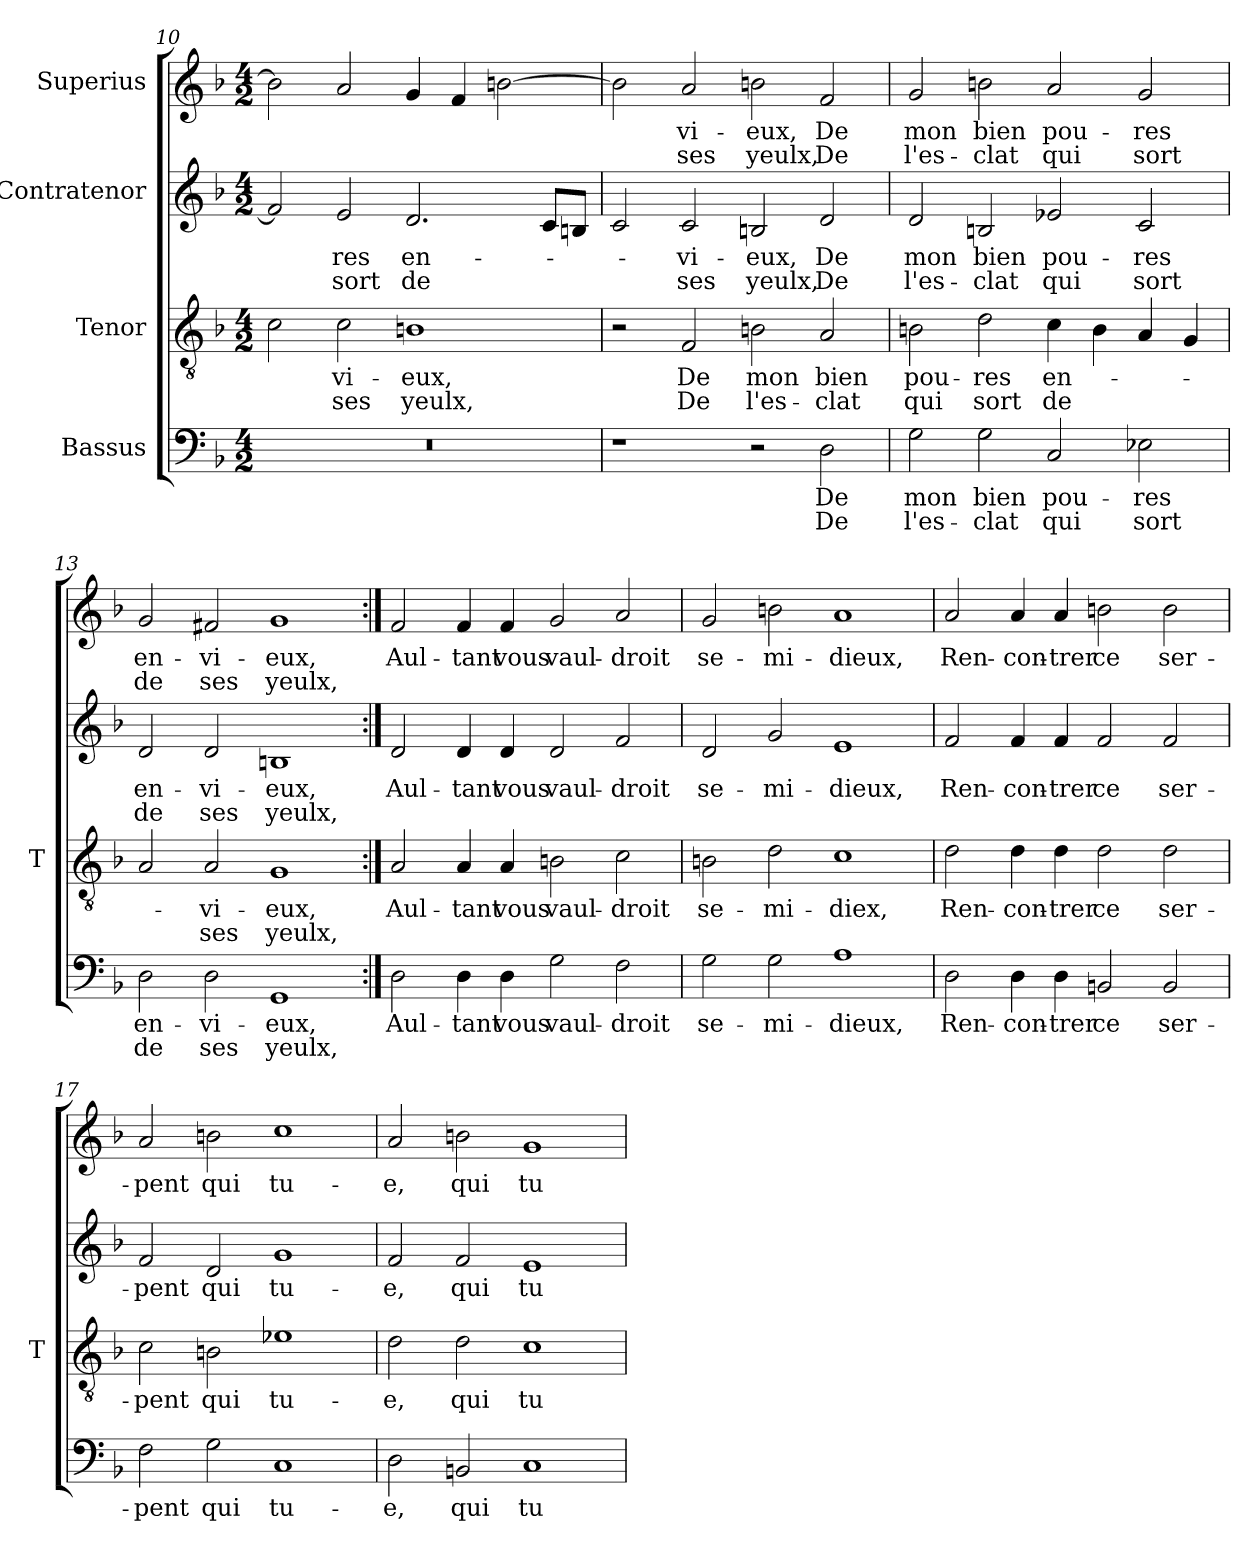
**kern	**text	**text	**kern	**text	**text	**kern	**text	**text	**kern	**text	**text
*part4	*part4	*part4	*part3	*part3	*part3	*part2	*part2	*part2	*part1	*part1	*part1
*staff4	*staff4	*staff4	*staff3	*staff3	*staff3	*staff2	*staff2	*staff2	*staff1	*staff1	*staff1
*I"Bassus	*	*	*I"Tenor	*	*	*I"Contratenor	*	*	*I"Superius	*	*
*	*	*	*I'T	*	*	*	*	*	*	*	*
*clefF4	*	*	*clefGv2	*	*	*clefG2	*	*	*clefG2	*	*
*k[b-]	*	*	*k[b-]	*	*	*k[b-]	*	*	*k[b-]	*	*
*M4/2	*	*	*M4/2	*	*	*M4/2	*	*	*M4/2	*	*
=10	=10	=10	=10	=10	=10	=10	=10	=10	=10	=10	=10
0r	.	.	2c	.	.	2f]	.	.	2b]	.	.
.	.	.	2c	vi-	-ses	2e	-res	-sort	2a	.	.
.	.	.	1B	-eux,	-yeulx,	2.d	en-	-de	4g	.	.
.	.	.	.	.	.	.	.	.	4f	.	.
.	.	.	.	.	.	.	.	.	[2b	.	.
.	.	.	.	.	.	8cL	.	.	.	.	.
.	.	.	.	.	.	8BJ	.	.	.	.	.
=11	=11	=11	=11	=11	=11	=11	=11	=11	=11	=11	=11
1r	.	.	2r	.	.	2c	.	.	2b]	.	.
.	.	.	2F	-De	-De	2c	vi-	-ses	2a	vi-	-ses
2r	.	.	2B	-mon	l'es-	2B	-eux,	-yeulx,	2b	-eux,	-yeulx,
2D	-De	-De	2A	-bien	-clat	2d	-De	-De	2f	-De	-De
=12	=12	=12	=12	=12	=12	=12	=12	=12	=12	=12	=12
2G	-mon	l'es-	2B	pou-	-qui	2d	-mon	l'es-	2g	-mon	l'es-
2G	-bien	-clat	2d	-res	-sort	2B	-bien	-clat	2b	-bien	-clat
2C	pou-	-qui	4c	en-	-de	2e-X	pou-	-qui	2a	pou-	-qui
.	.	.	4B	.	.	.	.	.	.	.	.
2E-X	-res	-sort	4A	.	.	2c	-res	-sort	2g	-res	-sort
.	.	.	4G	.	.	.	.	.	.	.	.
=13	=13	=13	=13	=13	=13	=13	=13	=13	=13	=13	=13
2D	en-	-de	2A	.	.	2d	en-	-de	2g	en-	-de
2D	vi-	-ses	2A	vi-	-ses	2d	vi-	-ses	2f#X	vi-	-ses
1GG	-eux,	-yeulx,	1G	-eux,	-yeulx,	1B	-eux,	-yeulx,	1g	-eux,	-yeulx,
=14:|!	=14:|!	=14:|!	=14:|!	=14:|!	=14:|!	=14:|!	=14:|!	=14:|!	=14:|!	=14:|!	=14:|!
2D	Aul-	.	2A	Aul-	.	2d	Aul-	.	2f	Aul-	.
4D	-tant	.	4A	-tant	.	4d	-tant	.	4f	-tant	.
4D	-vous	.	4A	-vous	.	4d	-vous	.	4f	-vous	.
2G	vaul-	.	2B	vaul-	.	2d	vaul-	.	2g	vaul-	.
2F	-droit	.	2c	-droit	.	2f	-droit	.	2a	-droit	.
=15	=15	=15	=15	=15	=15	=15	=15	=15	=15	=15	=15
2G	se-	.	2B	se-	.	2d	se-	.	2g	se-	.
2G	mi-	.	2d	mi-	.	2g	mi-	.	2b	mi-	.
1A	-dieux,	.	1c	-diex,	.	1e	-dieux,	.	1a	-dieux,	.
=16	=16	=16	=16	=16	=16	=16	=16	=16	=16	=16	=16
2D	Ren-	.	2d	Ren-	.	2f	Ren-	.	2a	Ren-	.
4D	con-	.	4d	con-	.	4f	con-	.	4a	con-	.
4D	-trer	.	4d	-trer	.	4f	-trer	.	4a	-trer	.
2BB	-ce	.	2d	-ce	.	2f	-ce	.	2b	-ce	.
2BB	ser-	.	2d	ser-	.	2f	ser-	.	2b	ser-	.
=17	=17	=17	=17	=17	=17	=17	=17	=17	=17	=17	=17
2F	-pent	.	2c	-pent	.	2f	-pent	.	2a	-pent	.
2G	-qui	.	2B	-qui	.	2d	-qui	.	2b	-qui	.
1C	tu-	.	1e-X	tu-	.	1g	tu-	.	1cc	tu-	.
=18	=18	=18	=18	=18	=18	=18	=18	=18	=18	=18	=18
2D	-e,	.	2d	-e,	.	2f	-e,	.	2a	-e,	.
2BB	-qui	.	2d	-qui	.	2f	-qui	.	2b	-qui	.
1C	tu-	.	1c	tu-	.	1e	tu-	.	1g	tu-	.
=	=	=	=	=	=	=	=	=	=	=	=
*-	*-	*-	*-	*-	*-	*-	*-	*-	*-	*-	*-
